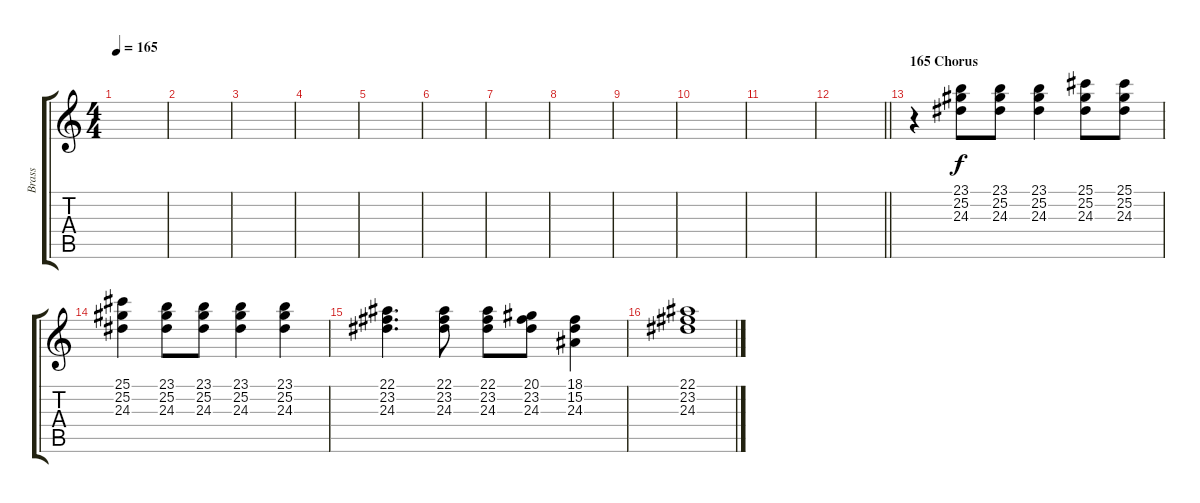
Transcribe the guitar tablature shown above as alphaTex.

\track ("Brass" "Brass") {instrument brasssection}
\staff {score tabs}
\tuning (C4 G3 Eb3 Bb2 F2 C2) {hide}
\ts (4 4)
\tempo 165
\clef g2
\ks c
|
|
|
|
|
|
|
|
|
|
|
\barLineRight lightlight
|
\section ("" "165 Chorus")
r.4 (23.1 25.2 24.3).8 (23.1 25.2 24.3).8 (23.1 25.2 24.3).4 (25.1 25.2 24.3).8 (25.1 25.2 24.3).8 |
(25.1 25.2 24.3).4 (23.1 25.2 24.3).8 (23.1 25.2 24.3).8 (23.1 25.2 24.3).4 (23.1 25.2 24.3).4 |
(22.1 23.2 24.3).4{d} (22.1 23.2 24.3).8 (22.1 23.2 24.3).8 (20.1 23.2 24.3).8 (18.1 15.2 24.3).4 |
(22.1 23.2 24.3).1
